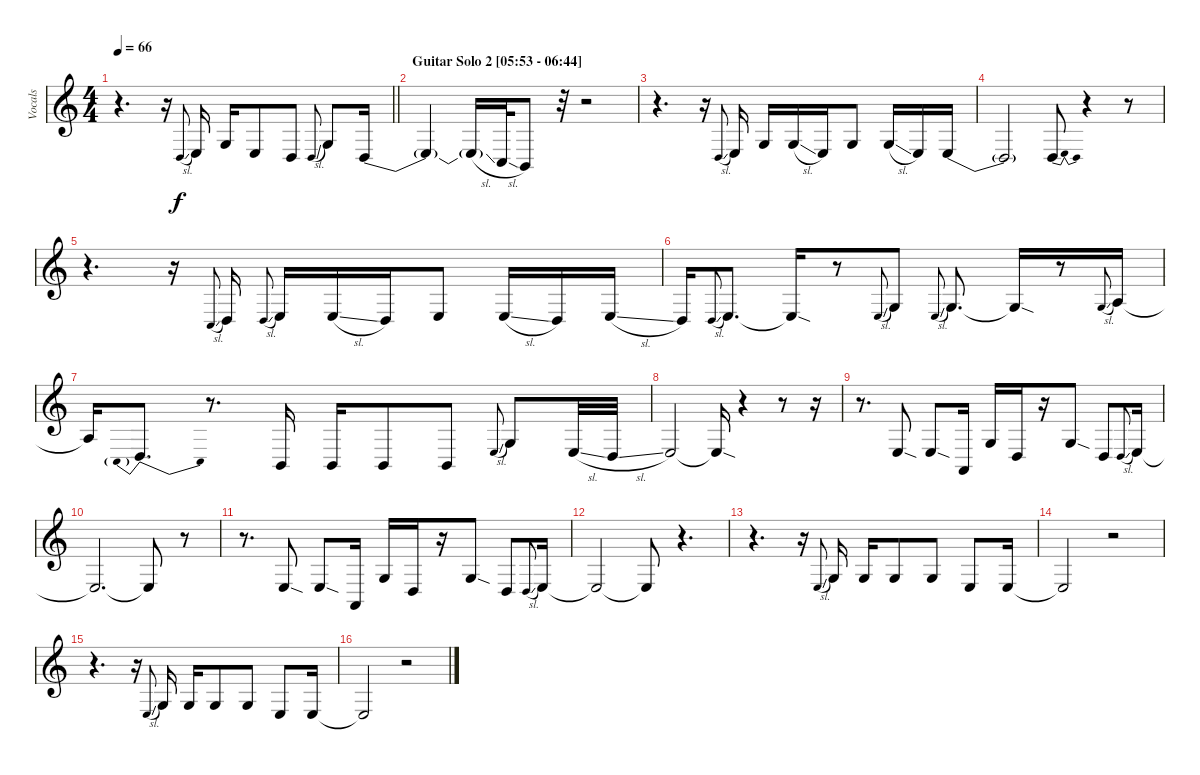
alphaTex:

\track ("Vocals" "Vocals") {instrument lead2sawtooth}
\staff {score}
\tuning (E4 B3 G3 D3 A2 E2 B1) {hide}
\ts (4 4)
\tempo 66
\clef g2
\barLineRight lightlight
\ks c
r.4{d dy f} r.16 5.5{sl}.8{gr onbeat} 7.5.16 10.5.16 7.5.8 5.5.8 5.5{sl}.8{gr onbeat} 10.5.8 5.5{be (custom 0 0 5 4 10 0 15 4 60 4)}.16 |
\section ("" "Guitar Solo 2 [05:53 - 06:44]")
5.5{t}.4 5.5{sl t}.16 3.5{sl}.32 2.5.8 r.32 r.2 |
r.4{d} r.16 5.5{sl}.8{gr onbeat} 7.5.16 10.5.16 10.5{sl}.16 7.5.16 10.5.8 10.5{sl}.16 7.5.16 5.5{be (custom 0 4 2 10 6 10 8 4 10 10 35 10 60 0)}.16 |
5.5{t}.2 5.5{be (bendrelease 0 0 15 4 45 4 60 0)}.8 r.4 r.8 |
r.4{d} r.16 3.5{sl}.8{gr onbeat} 5.5.16 5.5{sl}.8{gr onbeat} 7.5.16 7.5{sl}.16 5.5.16 7.5.8 7.5{sl}.16 5.5.16 7.5{sl}.16 |
5.5.16{volume 12} 5.5{sl}.8{gr onbeat} 7.5.8{d} 7.5{sod t}.16 r.8 2.4{sl}.8{gr onbeat} 5.4.8 2.4{sl}.8{gr onbeat} 5.4.8{d} 5.4{sod t}.16 r.8 5.4{sl}.8{gr onbeat} 7.4.16 |
7.4{t}.16 3.5{be (prebendrelease 0 4 60 0)}.8{d} r.8{d} 2.5.16 2.5.16 2.5.8 2.5.8 2.4{sl}.8{gr onbeat} 5.4.8 2.4{sl}.32 0.4{sl}.32 |
2.4.2 2.4{sod t}.16 r.4 r.8 r.16 |
r.8{d} 7.5{sod}.8 7.5{sod}.8 0.5.16 10.5.16 5.5.16 r.16 10.5{sod}.8 5.5.8 5.5{sl}.8{gr onbeat} 7.5.16 |
7.5{t}.2{d volume 8} 7.5{t}.8 r.8 |
r.8{d} 7.5{sod}.8 7.5{sod}.8 0.5.16 10.5.16 5.5.16 r.16 10.5{sod}.8 5.5.8 5.5{sl}.8{gr onbeat} 7.5.16 |
7.5{t}.2 7.5{t}.8 r.4{d} |
r.4{d} r.16 2.4{sl}.8{gr onbeat} 5.4.16 5.4.16 5.4.8 5.4.8 2.4.8 2.4.16 |
2.4{t}.2{volume 0} r.2 |
r.4{d} r.16 2.4{sl}.8{gr onbeat} 5.4.16 5.4.16 5.4.8 5.4.8 2.4.8 2.4.16 |
2.4{t}.2 r.2
